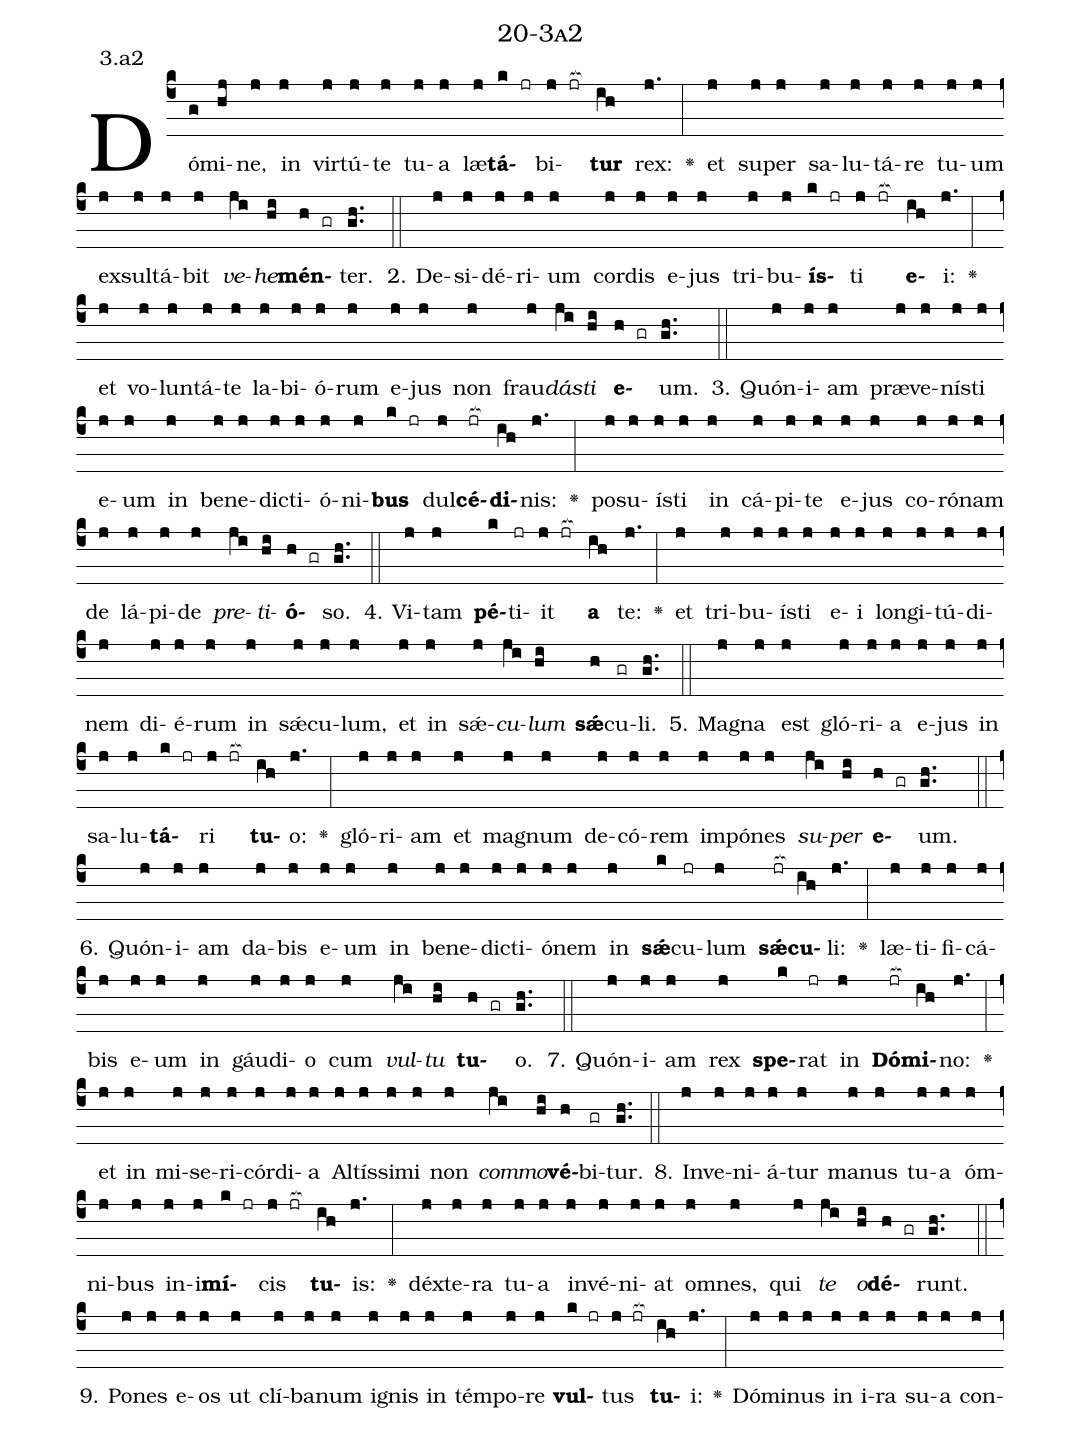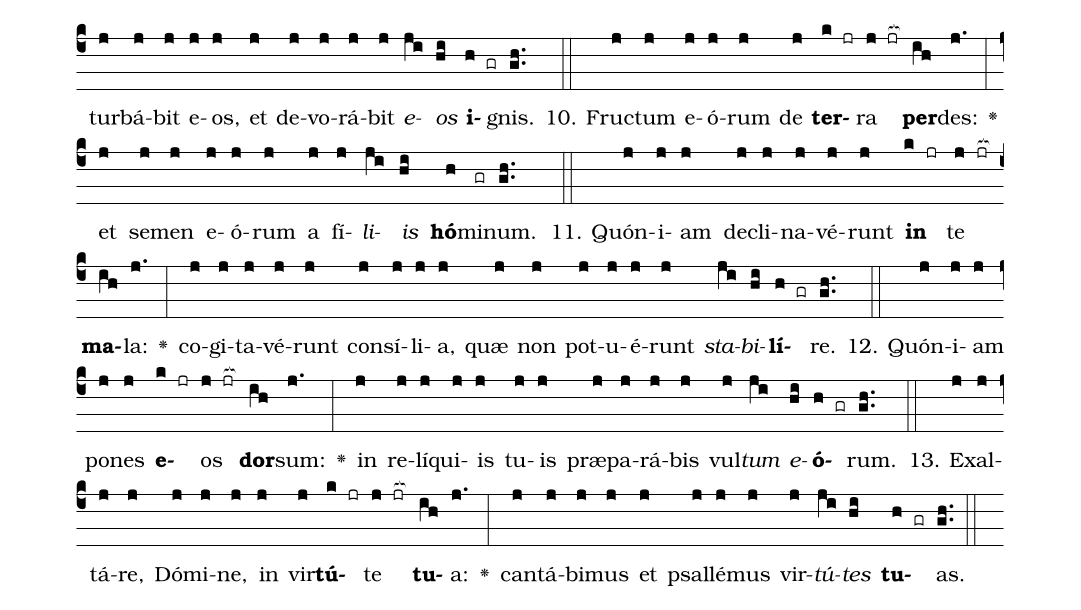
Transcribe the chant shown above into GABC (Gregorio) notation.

name: 20-3a2;
annotation: 3.a2;
%%
(c4)Dó(g)mi(hj)ne,(j) in(j) vir(j)tú(j)te(j) tu(j)a(j) læ(j)<b>tá</b>(k jr)bi(j jr[ocb:1{])<b>tur</b>(ih[ocb:0}]) rex:(j.) <v>\greheightstar</v>(:) et(j) su(j)per(j) sa(j)lu(j)tá(j)re(j) tu(j)um(j) ex(j)sul(j)tá(j)bit(j) <i>ve</i>(ji)<i>he</i>(hi)<b>mén</b>(h gr)ter.(gh..) (::)
2. De(j)si(j)dé(j)ri(j)um(j) cor(j)dis(j) e(j)jus(j) tri(j)bu(j)<b>ís</b>(k jr)ti(j jr[ocb:1{]) <b>e</b>(ih[ocb:0}])i:(j.) <v>\greheightstar</v>(:) et(j) vo(j)lun(j)tá(j)te(j) la(j)bi(j)ó(j)rum(j) e(j)jus(j) non(j) frau(j)<i>dás</i>(ji)<i>ti</i>(hi) <b>e</b>(h gr)um.(gh..) (::)
3. Quón(j)i(j)am(j) præ(j)ve(j)nís(j)ti(j) e(j)um(j) in(j) be(j)ne(j)dic(j)ti(j)ó(j)ni(j)<b>bus</b>(k jr) dul(j)<b>cé</b>(jr[ocb:1{])<b>di</b>(ih[ocb:0}])nis:(j.) <v>\greheightstar</v>(:) po(j)su(j)ís(j)ti(j) in(j) cá(j)pi(j)te(j) e(j)jus(j) co(j)ró(j)nam(j) de(j) lá(j)pi(j)de(j) <i>pre</i>(ji)<i>ti</i>(hi)<b>ó</b>(h gr)so.(gh..) (::)
4. Vi(j)tam(j) <b>pé</b>(k)ti(jr)it(j jr[ocb:1{]) <b>a</b>(ih[ocb:0}]) te:(j.) <v>\greheightstar</v>(:) et(j) tri(j)bu(j)ís(j)ti(j) e(j)i(j) lon(j)gi(j)tú(j)di(j)nem(j) di(j)é(j)rum(j) in(j) sǽ(j)cu(j)lum,(j) et(j) in(j) sǽ(j)<i>cu</i>(ji)<i>lum</i>(hi) <b>sǽ</b>(h)cu(gr)li.(gh..) (::)
5. Ma(j)gna(j) est(j) gló(j)ri(j)a(j) e(j)jus(j) in(j) sa(j)lu(j)<b>tá</b>(k jr)ri(j jr[ocb:1{]) <b>tu</b>(ih[ocb:0}])o:(j.) <v>\greheightstar</v>(:) gló(j)ri(j)am(j) et(j) ma(j)gnum(j) de(j)có(j)rem(j) im(j)pó(j)nes(j) <i>su</i>(ji)<i>per</i>(hi) <b>e</b>(h gr)um.(gh..) (::)
6. Quón(j)i(j)am(j) da(j)bis(j) e(j)um(j) in(j) be(j)ne(j)dic(j)ti(j)ó(j)nem(j) in(j) <b>sǽ</b>(k)cu(jr)lum(j) <b>sǽ</b>(jr[ocb:1{])<b>cu</b>(ih[ocb:0}])li:(j.) <v>\greheightstar</v>(:) læ(j)ti(j)fi(j)cá(j)bis(j) e(j)um(j) in(j) gáu(j)di(j)o(j) cum(j) <i>vul</i>(ji)<i>tu</i>(hi) <b>tu</b>(h gr)o.(gh..) (::)
7. Quón(j)i(j)am(j) rex(j) <b>spe</b>(k)rat(jr) in(j) <b>Dó</b>(jr[ocb:1{])<b>mi</b>(ih[ocb:0}])no:(j.) <v>\greheightstar</v>(:) et(j) in(j) mi(j)se(j)ri(j)cór(j)di(j)a(j) Al(j)tís(j)si(j)mi(j) non(j) <i>com</i>(ji)<i>mo</i>(hi)<b>vé</b>(h)bi(gr)tur.(gh..) (::)
8. In(j)ve(j)ni(j)á(j)tur(j) ma(j)nus(j) tu(j)a(j) óm(j)ni(j)bus(j) in(j)i(j)<b>mí</b>(k jr)cis(j jr[ocb:1{]) <b>tu</b>(ih[ocb:0}])is:(j.) <v>\greheightstar</v>(:) déx(j)te(j)ra(j) tu(j)a(j) in(j)vé(j)ni(j)at(j) om(j)nes,(j) qui(j) <i>te</i>(ji) <i>o</i>(hi)<b>dé</b>(h gr)runt.(gh..) (::)
9. Po(j)nes(j) e(j)os(j) ut(j) clí(j)ba(j)num(j) i(j)gnis(j) in(j) tém(j)po(j)re(j) <b>vul</b>(k jr)tus(j jr[ocb:1{]) <b>tu</b>(ih[ocb:0}])i:(j.) <v>\greheightstar</v>(:) Dó(j)mi(j)nus(j) in(j) i(j)ra(j) su(j)a(j) con(j)tur(j)bá(j)bit(j) e(j)os,(j) et(j) de(j)vo(j)rá(j)bit(j) <i>e</i>(ji)<i>os</i>(hi) <b>i</b>(h gr)gnis.(gh..) (::)
10. Fruc(j)tum(j) e(j)ó(j)rum(j) de(j) <b>ter</b>(k jr)ra(j jr[ocb:1{]) <b>per</b>(ih[ocb:0}])des:(j.) <v>\greheightstar</v>(:) et(j) se(j)men(j) e(j)ó(j)rum(j) a(j) fí(j)<i>li</i>(ji)<i>is</i>(hi) <b>hó</b>(h)mi(gr)num.(gh..) (::)
11. Quón(j)i(j)am(j) de(j)cli(j)na(j)vé(j)runt(j) <b>in</b>(k jr) te(j jr[ocb:1{]) <b>ma</b>(ih[ocb:0}])la:(j.) <v>\greheightstar</v>(:) co(j)gi(j)ta(j)vé(j)runt(j) con(j)sí(j)li(j)a,(j) quæ(j) non(j) pot(j)u(j)é(j)runt(j) <i>sta</i>(ji)<i>bi</i>(hi)<b>lí</b>(h gr)re.(gh..) (::)
12. Quón(j)i(j)am(j) po(j)nes(j) <b>e</b>(k jr)os(j jr[ocb:1{]) <b>dor</b>(ih[ocb:0}])sum:(j.) <v>\greheightstar</v>(:) in(j) re(j)lí(j)qui(j)is(j) tu(j)is(j) præ(j)pa(j)rá(j)bis(j) vul(j)<i>tum</i>(ji) <i>e</i>(hi)<b>ó</b>(h gr)rum.(gh..) (::)
13. Ex(j)al(j)tá(j)re,(j) Dó(j)mi(j)ne,(j) in(j) vir(j)<b>tú</b>(k jr)te(j jr[ocb:1{]) <b>tu</b>(ih[ocb:0}])a:(j.) <v>\greheightstar</v>(:) can(j)tá(j)bi(j)mus(j) et(j) psal(j)lé(j)mus(j) vir(j)<i>tú</i>(ji)<i>tes</i>(hi) <b>tu</b>(h gr)as.(gh..) (::)
